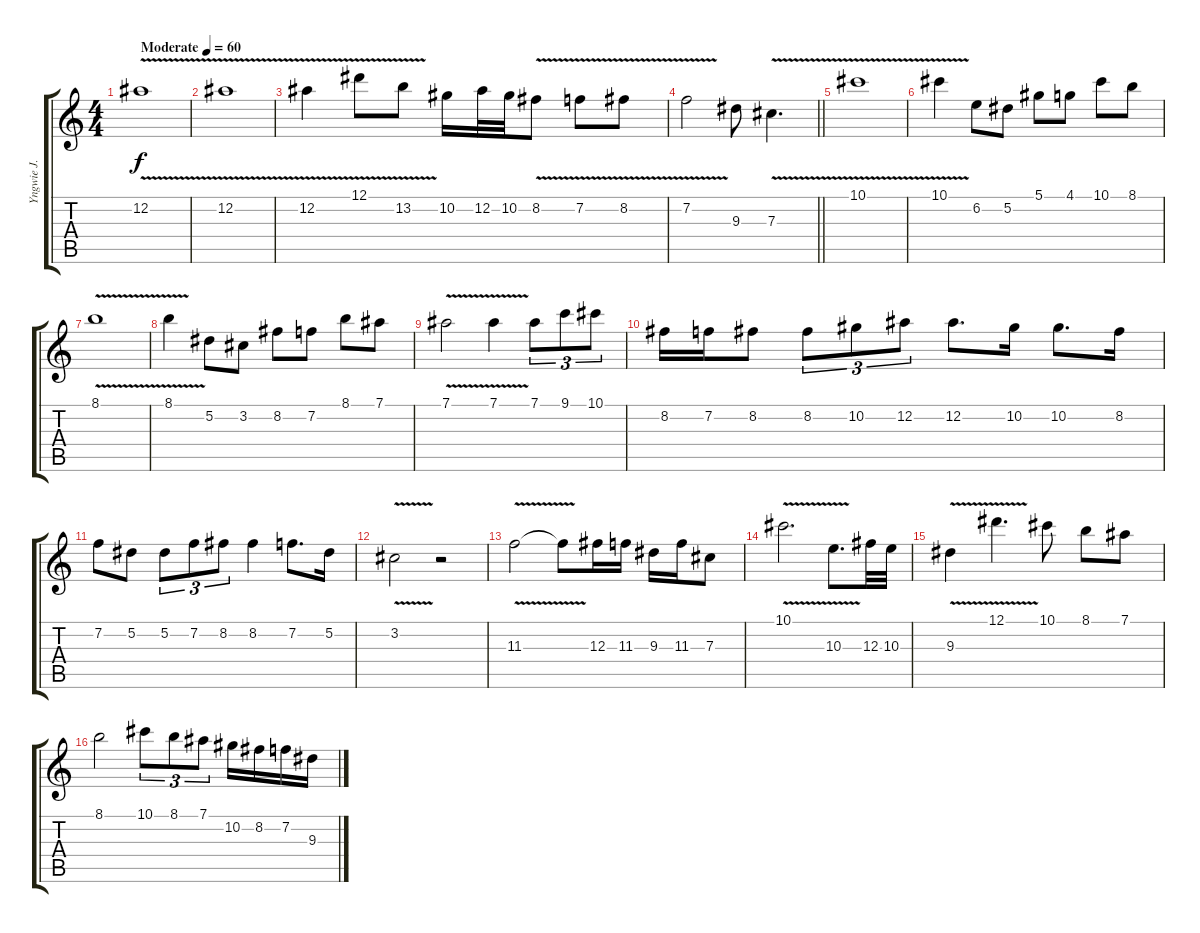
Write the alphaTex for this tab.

\track ("Yngwie J. Malmsteen" "Yngwie J. ") {instrument overdrivenguitar}
\staff {score tabs}
\tuning (Eb4 Bb3 Gb3 Db3 Ab2 Eb2) {hide}
\ts (4 4)
\tempo (60 "Moderate")
\clef g2
\ks c
12.2{v}.1{dy f instrument overdrivenguitar} |
12.2{v}.1 |
12.2{v}.4 12.1{v}.8 13.2{v}.8 10.2.16 12.2.32 10.2.32 8.2{v}.8 7.2{v}.8 8.2{v}.8 |
\barLineRight lightlight
7.2{v}.2 9.3.8 7.3{v}.4{d} |
10.1{v}.1 |
10.1{v}.4 6.2.8 5.2.8 5.1.8 4.1.8 10.1.8 8.1.8 |
8.1{v}.1 |
8.1{v}.4 5.2.8 3.2.8 8.2.8 7.2.8 8.1.8 7.1.8 |
7.1{v}.2 7.1{v}.4 7.1.8{tu (3 2)} 9.1.8{tu (3 2)} 10.1.8{tu (3 2)} |
8.2.16 7.2.16 8.2.8 8.2.8{tu (3 2)} 10.2.8{tu (3 2)} 12.2.8{tu (3 2)} 12.2.8{d} 10.2.16 10.2.8{d} 8.2.16 |
7.2.8 5.2.8 5.2.8{tu (3 2)} 7.2.8{tu (3 2)} 8.2.8{tu (3 2)} 8.2.4 7.2.8{d} 5.2.16 |
3.2{v}.2 r.2 |
11.3{v}.2 11.3{t}.8 12.3.16 11.3.16 9.3.16 11.3.16 7.3.8 |
10.1{v}.2{d} 10.3{v}.8{d} 12.3.32 10.3.32 |
9.3{v}.4 12.1{v}.4{d} 10.1.8 8.1.8 7.1.8 |
8.1.2 10.1.8{tu (3 2)} 8.1.8{tu (3 2)} 7.1.8{tu (3 2)} 10.2.16 8.2.16 7.2.16 9.3.16
